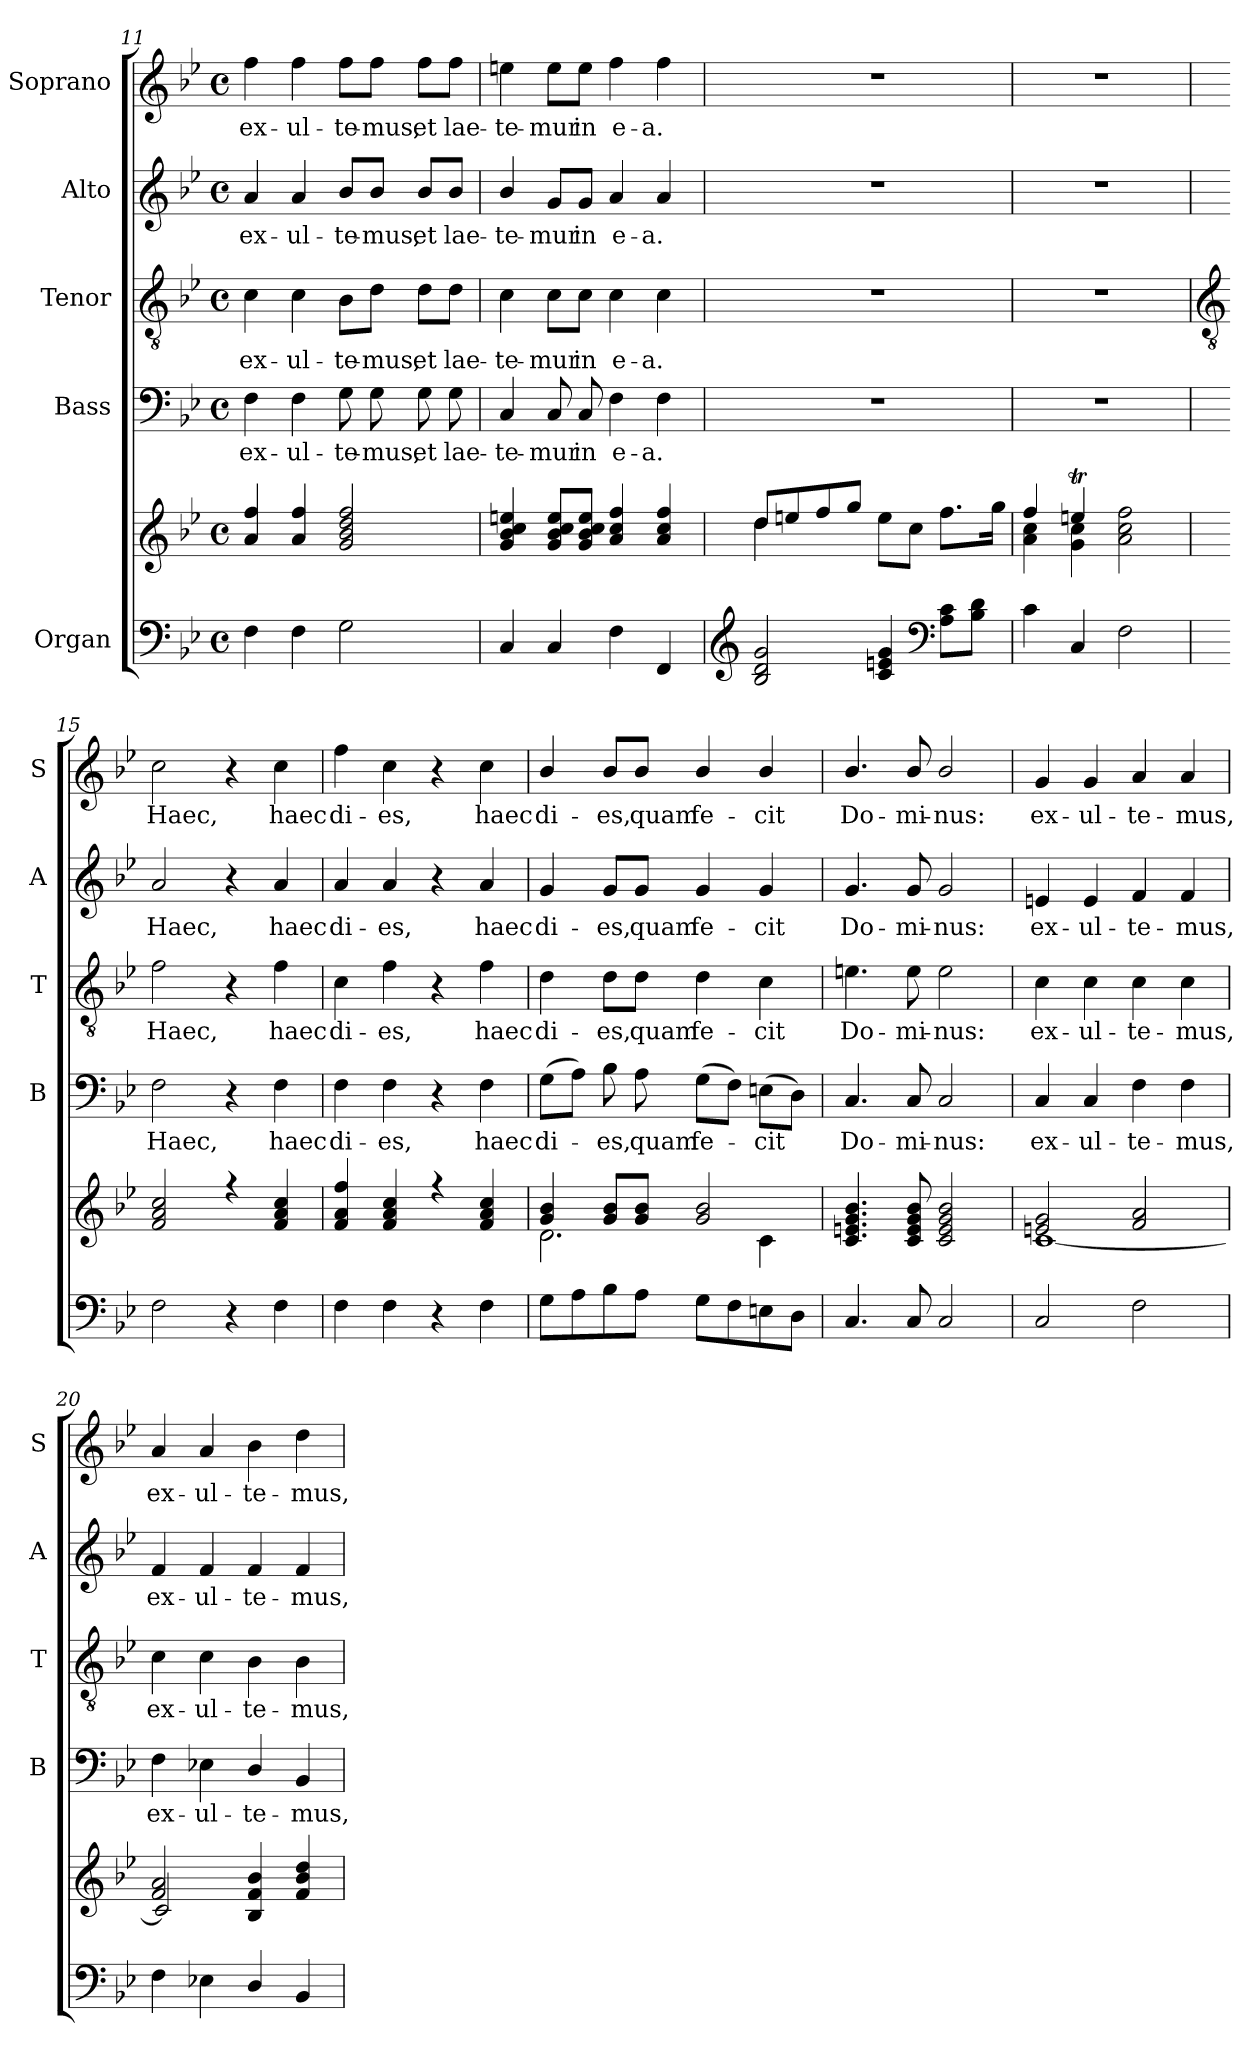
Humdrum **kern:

**kern	**kern	**kern	**text	**kern	**text	**kern	**text	**kern	**text
*part5	*part5	*part4	*part4	*part3	*part3	*part2	*part2	*part1	*part1
*staff6	*staff5	*staff4	*staff4	*staff3	*staff3	*staff2	*staff2	*staff1	*staff1
*I"Organ	*	*I"Bass	*	*I"Tenor	*	*I"Alto	*	*I"Soprano	*
*	*	*I'B	*	*I'T	*	*I'A	*	*I'S	*
*clefF4	*clefG2	*clefF4	*	*clefGv2	*	*clefG2	*	*clefG2	*
*k[b-e-]	*k[b-e-]	*k[b-e-]	*	*k[b-e-]	*	*k[b-e-]	*	*k[b-e-]	*
*B-:	*B-:	*B-:	*	*B-:	*	*B-:	*	*B-:	*
*M4/4	*M4/4	*M4/4	*	*M4/4	*	*M4/4	*	*M4/4	*
*met(c)	*met(c)	*met(c)	*	*met(c)	*	*met(c)	*	*met(c)	*
=11	=11	=11	=11	=11	=11	=11	=11	=11	=11
*	*^	*	*	*	*	*	*	*	*
!	!	!	!	!LO:LY:b	!	!LO:LY:b	!	!LO:LY:b	!	!LO:LY:b
4F	4a 4ff	1ryy	4F	ex-	4c	ex-	4a	ex-	4ff	ex-
!	!	!	!	!LO:LY:b	!	!LO:LY:b	!	!LO:LY:b	!	!LO:LY:b
4F	4a 4ff	.	4F	-ul-	4c	-ul-	4a	-ul-	4ff	-ul-
!	!	!	!	!LO:LY:b	!	!LO:LY:b	!	!LO:LY:b	!	!LO:LY:b
2G	2g 2b- 2dd 2ff	.	8G	-te-	8B-\L	-te-	8b-/L	-te-	8ff\L	-te-
!	!	!	!	!LO:LY:b	!	!LO:LY:b	!	!LO:LY:b	!	!LO:LY:b
.	.	.	8G	-mus,	8d\J	-mus,	8b-/J	-mus,	8ff\J	-mus,
!	!	!	!	!LO:LY:b	!	!LO:LY:b	!	!LO:LY:b	!	!LO:LY:b
.	.	.	8G	et	8d\L	et	8b-/L	et	8ff\L	et
!	!	!	!	!LO:LY:b	!	!LO:LY:b	!	!LO:LY:b	!	!LO:LY:b
.	.	.	8G	lae-	8d\J	lae-	8b-/J	lae-	8ff\J	lae-
=12	=12	=12	=12	=12	=12	=12	=12	=12	=12	=12
!	!	!	!	!LO:LY:b	!	!LO:LY:b	!	!LO:LY:b	!	!LO:LY:b
4C	4g 4b- 4cc 4een	1ryy	4C	-te-	4c	-te-	4b-/	-te-	4een	-te-
!	!	!	!	!LO:LY:b	!	!LO:LY:b	!	!LO:LY:b	!	!LO:LY:b
4C	8g 8b- 8cc 8eeL	.	8C	-mur	8c\L	-mur	8g/L	-mur	8ee\L	-mur
!	!	!	!	!LO:LY:b	!	!LO:LY:b	!	!LO:LY:b	!	!LO:LY:b
.	8g 8b- 8cc 8eeJ	.	8C	in	8c\J	in	8g/J	in	8ee\J	in
!	!	!	!	!LO:LY:b	!	!LO:LY:b	!	!LO:LY:b	!	!LO:LY:b
4F	4a 4cc 4ff	.	4F	e-	4c	e-	4a	e-	4ff	e-
!	!	!	!	!LO:LY:b	!	!LO:LY:b	!	!LO:LY:b	!	!LO:LY:b
4FF	4a 4cc 4ff	.	4F	-a.	4c	-a.	4a	-a.	4ff	-a.
=13	=13	=13	=13	=13	=13	=13	=13	=13	=13	=13
*clefG2	*	*	*	*	*	*	*	*	*	*
2B- 2d 2g	8dd/L	4dd\	1r	.	1r	.	1r	.	1r	.
.	8een/	.	.	.	.	.	.	.	.	.
.	8ff/	2.ryy	.	.	.	.	.	.	.	.
.	8gg/J	.	.	.	.	.	.	.	.	.
4c 4en 4g	8eeL	.	.	.	.	.	.	.	.	.
.	8ccJ	.	.	.	.	.	.	.	.	.
*clefF4	*	*	*	*	*	*	*	*	*	*
8A 8cL	8.ffL	.	.	.	.	.	.	.	.	.
8B- 8dJ	.	.	.	.	.	.	.	.	.	.
.	16ggJ	.	.	.	.	.	.	.	.	.
=14	=14	=14	=14	=14	=14	=14	=14	=14	=14	=14
4c	4ff	4a\ 4cc\	1r	.	1r	.	1r	.	1r	.
4C	4eent	4g\ 4cc\	.	.	.	.	.	.	.	.
2F	2a 2cc 2ff	2ryy	.	.	.	.	.	.	.	.
!!LO:LB:g=z
=15	=15	=15	=15	=15	=15	=15	=15	=15	=15	=15
*	*	*	*	*	*clefGv2	*	*	*	*	*
!	!	!	!	!LO:LY:b	!	!LO:LY:b	!	!LO:LY:b	!	!LO:LY:b
2F	2f 2a 2cc	1ryy	2F	Haec,	2f	Haec,	2a	Haec,	2cc	Haec,
4r	4r	.	4r	.	4r	.	4r	.	4r	.
!	!	!	!	!LO:LY:b	!	!LO:LY:b	!	!LO:LY:b	!	!LO:LY:b
4F	4f 4a 4cc	.	4F	haec	4f	haec	4a	haec	4cc	haec
=16	=16	=16	=16	=16	=16	=16	=16	=16	=16	=16
!	!	!	!	!LO:LY:b	!	!LO:LY:b	!	!LO:LY:b	!	!LO:LY:b
4F	4f 4a 4ff	1ryy	4F	di-	4c	di-	4a	di-	4ff	di-
!	!	!	!	!LO:LY:b	!	!LO:LY:b	!	!LO:LY:b	!	!LO:LY:b
4F	4f 4a 4cc	.	4F	-es,	4f	-es,	4a	-es,	4cc	-es,
4r	4r	.	4r	.	4r	.	4r	.	4r	.
!	!	!	!	!LO:LY:b	!	!LO:LY:b	!	!LO:LY:b	!	!LO:LY:b
4F	4f 4a 4cc	.	4F	haec	4f	haec	4a	haec	4cc	haec
=17	=17	=17	=17	=17	=17	=17	=17	=17	=17	=17
!	!	!	!	!LO:LY:b	!	!LO:LY:b	!	!LO:LY:b	!	!LO:LY:b
8GL	4g 4b-	2.d\	(>8GL	di-	4d\	di-	4g/	di-	4b-/	di-
8A	.	.	8AJ)	.	.	.	.	.	.	.
!	!	!	!	!LO:LY:b	!	!LO:LY:b	!	!LO:LY:b	!	!LO:LY:b
8B-	8g 8b-L	.	8B-	es,	8d\L	-es,	8g/L	-es,	8b-/L	-es,
!	!	!	!	!LO:LY:b	!	!LO:LY:b	!	!LO:LY:b	!	!LO:LY:b
8AJ	8g 8b-J	.	8A	quam	8d\J	quam	8g/J	quam	8b-/J	quam
!	!	!	!	!LO:LY:b	!	!LO:LY:b	!	!LO:LY:b	!	!LO:LY:b
8GL	2g 2b-	.	(>8GL	fe-	4d\	fe-	4g/	fe-	4b-/	fe-
8F	.	.	8FJ)	.	.	.	.	.	.	.
!	!	!	!	!LO:LY:b	!	!LO:LY:b	!	!LO:LY:b	!	!LO:LY:b
8En	.	4c\	(>8EnL	cit	4c\	-cit	4g/	-cit	4b-/	-cit
8DJ	.	.	8DJ)	.	.	.	.	.	.	.
=18	=18	=18	=18	=18	=18	=18	=18	=18	=18	=18
!	!	!	!	!LO:LY:b	!	!LO:LY:b	!	!LO:LY:b	!	!LO:LY:b
4.C	4.c 4.en 4.g 4.b-	1ryy	4.C	Do-	4.en\	Do-	4.g/	Do-	4.b-/	Do-
!	!	!	!	!LO:LY:b	!	!LO:LY:b	!	!LO:LY:b	!	!LO:LY:b
8C	8c 8e 8g 8b-	.	8C	-mi-	8e\	-mi-	8g/	-mi-	8b-/	-mi-
!	!	!	!	!LO:LY:b	!	!LO:LY:b	!	!LO:LY:b	!	!LO:LY:b
2C	2c 2e 2g 2b-	.	2C	-nus:	2e\	-nus:	2g/	-nus:	2b-/	-nus:
=19	=19	=19	=19	=19	=19	=19	=19	=19	=19	=19
!	!	!	!	!LO:LY:b	!	!LO:LY:b	!	!LO:LY:b	!	!LO:LY:b
2C	2en 2g	[1c\	4C	ex-	4c	ex-	4en	ex-	4g	ex-
!	!	!	!	!LO:LY:b	!	!LO:LY:b	!	!LO:LY:b	!	!LO:LY:b
.	.	.	4C	-ul-	4c	-ul-	4e	-ul-	4g	-ul-
!	!	!	!	!LO:LY:b	!	!LO:LY:b	!	!LO:LY:b	!	!LO:LY:b
2F	2f 2a	.	4F	-te-	4c	-te-	4f	-te-	4a	-te-
!	!	!	!	!LO:LY:b	!	!LO:LY:b	!	!LO:LY:b	!	!LO:LY:b
.	.	.	4F	-mus,	4c	-mus,	4f	-mus,	4a	-mus,
=20	=20	=20	=20	=20	=20	=20	=20	=20	=20	=20
!	!	!	!	!LO:LY:b	!	!LO:LY:b	!	!LO:LY:b	!	!LO:LY:b
4F	2f 2a	2c/]	4F	ex-	4c	ex-	4f	ex-	4a	ex-
!	!	!	!	!LO:LY:b	!	!LO:LY:b	!	!LO:LY:b	!	!LO:LY:b
4E-X	.	.	4E-X	-ul-	4c	-ul-	4f	-ul-	4a	-ul-
!	!	!	!	!LO:LY:b	!	!LO:LY:b	!	!LO:LY:b	!	!LO:LY:b
4D/	4B- 4f 4b-	2ryy	4D/	-te-	4B-	-te-	4f	-te-	4b-	-te-
!	!	!	!	!LO:LY:b	!	!LO:LY:b	!	!LO:LY:b	!	!LO:LY:b
4BB-	4f 4b- 4dd	.	4BB-	-mus,	4B-	-mus,	4f	-mus,	4dd	-mus,
*	*v	*v	*	*	*	*	*	*	*	*
=	=	=	=	=	=	=	=	=	=
*-	*-	*-	*-	*-	*-	*-	*-	*-	*-
